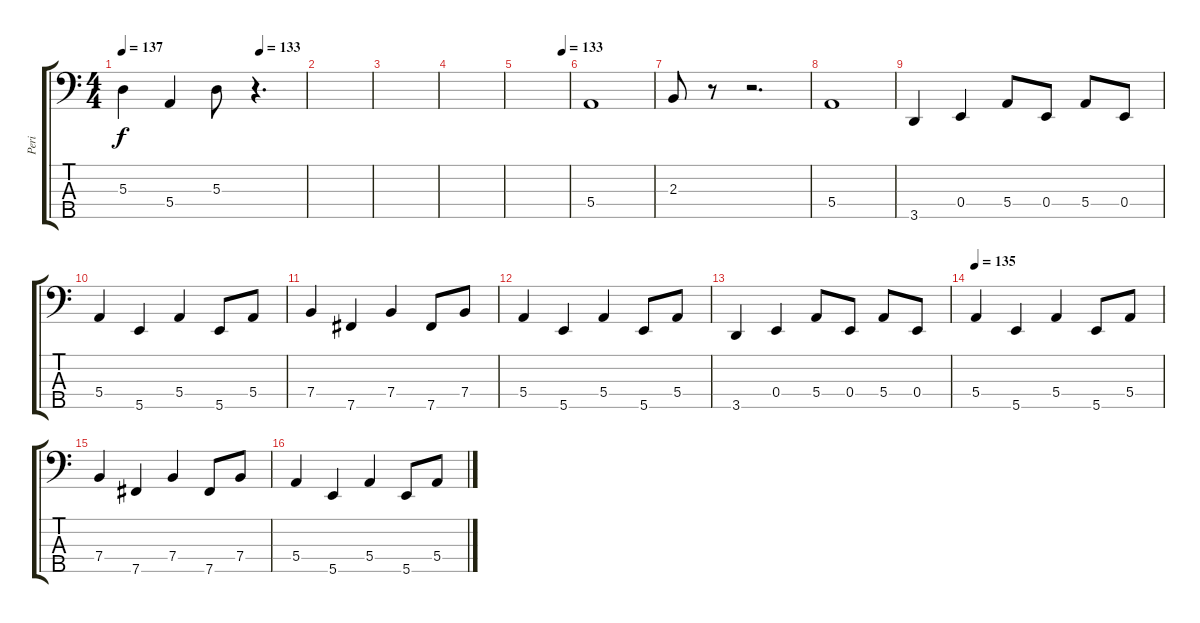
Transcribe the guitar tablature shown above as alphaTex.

\track ("Peri" "Peri") {instrument electricbassfinger}
\staff {score tabs}
\tuning (G2 D2 A1 E1 B0) {hide}
\ts (4 4)
\tempo 137
\tempo (133 0.75)
\clef f4
\ks c
5.3.4{dy f} 5.4.4 5.3.8 r.4{d} |
\section ("" "")
|
|
|
\tempo (133 0.875)
|
5.4.1 |
2.3.8 r.8 r.2{d} |
5.4.1 |
3.5.4 0.4.4 5.4.8 0.4.8 5.4.8 0.4.8 |
\section ("" "")
5.4.4 5.5.4 5.4.4 5.5.8 5.4.8 |
7.4.4 7.5.4 7.4.4 7.5.8 7.4.8 |
5.4.4 5.5.4 5.4.4 5.5.8 5.4.8 |
3.5.4 0.4.4 5.4.8 0.4.8 5.4.8 0.4.8 |
\tempo 135
5.4.4 5.5.4 5.4.4 5.5.8 5.4.8 |
7.4.4 7.5.4 7.4.4 7.5.8 7.4.8 |
5.4.4 5.5.4 5.4.4 5.5.8 5.4.8
